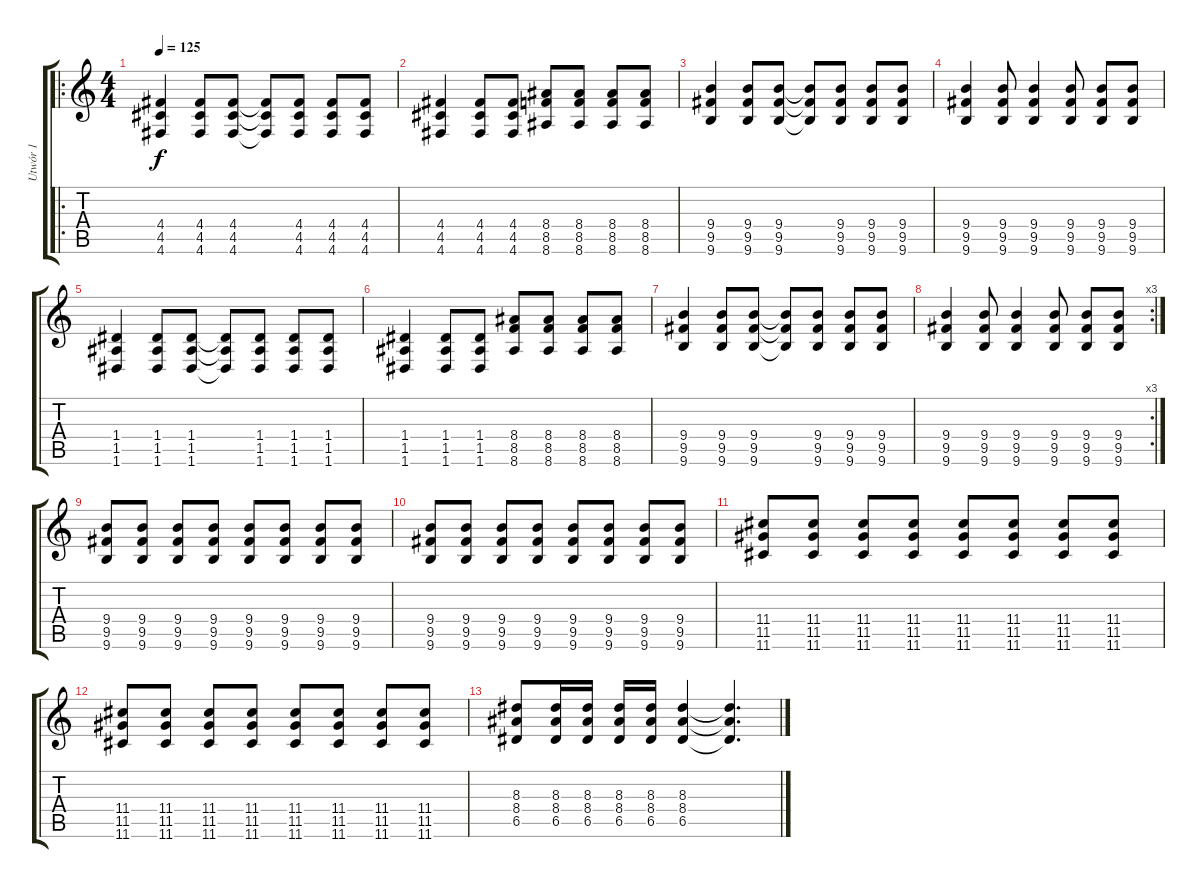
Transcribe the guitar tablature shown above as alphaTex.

\track ("Utwór 1" "Utwór 1") {instrument overdrivenguitar}
\staff {score tabs}
\tuning (E4 B3 G3 D3 A2 D2) {hide}
\ro
\ts (4 4)
\tempo 125
\clef g2
\ks c
(4.4 4.5 4.6).4{dy f} (4.4 4.5 4.6).8 (4.4 4.5 4.6).8 (4.4{t} 4.5{t} 4.6{t}).8 (4.4 4.5 4.6).8 (4.4 4.5 4.6).8 (4.4 4.5 4.6).8 |
(4.4 4.5 4.6).4 (4.4 4.5 4.6).8 (4.4 4.5 4.6).8 (8.4 8.5 8.6).8 (8.4 8.5 8.6).8 (8.4 8.5 8.6).8 (8.4 8.5 8.6).8 |
(9.4 9.5 9.6).4 (9.4 9.5 9.6).8 (9.4 9.5 9.6).8 (9.4{t} 9.5{t} 9.6{t}).8 (9.4 9.5 9.6).8 (9.4 9.5 9.6).8 (9.4 9.5 9.6).8 |
(9.4 9.5 9.6).4 (9.4 9.5 9.6).8 (9.4 9.5 9.6).4 (9.4 9.5 9.6).8 (9.4 9.5 9.6).8 (9.4 9.5 9.6).8 |
(1.4 1.5 1.6).4 (1.4 1.5 1.6).8 (1.4 1.5 1.6).8 (1.4{t} 1.5{t} 1.6{t}).8 (1.4 1.5 1.6).8 (1.4 1.5 1.6).8 (1.4 1.5 1.6).8 |
(1.4 1.5 1.6).4 (1.4 1.5 1.6).8 (1.4 1.5 1.6).8 (8.4 8.5 8.6).8 (8.4 8.5 8.6).8 (8.4 8.5 8.6).8 (8.4 8.5 8.6).8 |
(9.4 9.5 9.6).4 (9.4 9.5 9.6).8 (9.4 9.5 9.6).8 (9.4{t} 9.5{t} 9.6{t}).8 (9.4 9.5 9.6).8 (9.4 9.5 9.6).8 (9.4 9.5 9.6).8 |
\rc 3
(9.4 9.5 9.6).4 (9.4 9.5 9.6).8 (9.4 9.5 9.6).4 (9.4 9.5 9.6).8 (9.4 9.5 9.6).8 (9.4 9.5 9.6).8 |
(9.4 9.5 9.6).8 (9.4 9.5 9.6).8 (9.4 9.5 9.6).8 (9.4 9.5 9.6).8 (9.4 9.5 9.6).8 (9.4 9.5 9.6).8 (9.4 9.5 9.6).8 (9.4 9.5 9.6).8 |
(9.4 9.5 9.6).8 (9.4 9.5 9.6).8 (9.4 9.5 9.6).8 (9.4 9.5 9.6).8 (9.4 9.5 9.6).8 (9.4 9.5 9.6).8 (9.4 9.5 9.6).8 (9.4 9.5 9.6).8 |
(11.4 11.5 11.6).8 (11.4 11.5 11.6).8 (11.4 11.5 11.6).8 (11.4 11.5 11.6).8 (11.4 11.5 11.6).8 (11.4 11.5 11.6).8 (11.4 11.5 11.6).8 (11.4 11.5 11.6).8 |
(11.4 11.5 11.6).8 (11.4 11.5 11.6).8 (11.4 11.5 11.6).8 (11.4 11.5 11.6).8 (11.4 11.5 11.6).8 (11.4 11.5 11.6).8 (11.4 11.5 11.6).8 (11.4 11.5 11.6).8 |
(8.3 8.4 6.5).8 (8.3 8.4 6.5).16 (8.3 8.4 6.5).16 (8.3 8.4 6.5).16 (8.3 8.4 6.5).16 (8.3 8.4 6.5).4 (8.3{t} 8.4{t} 6.5{t}).4{d}
